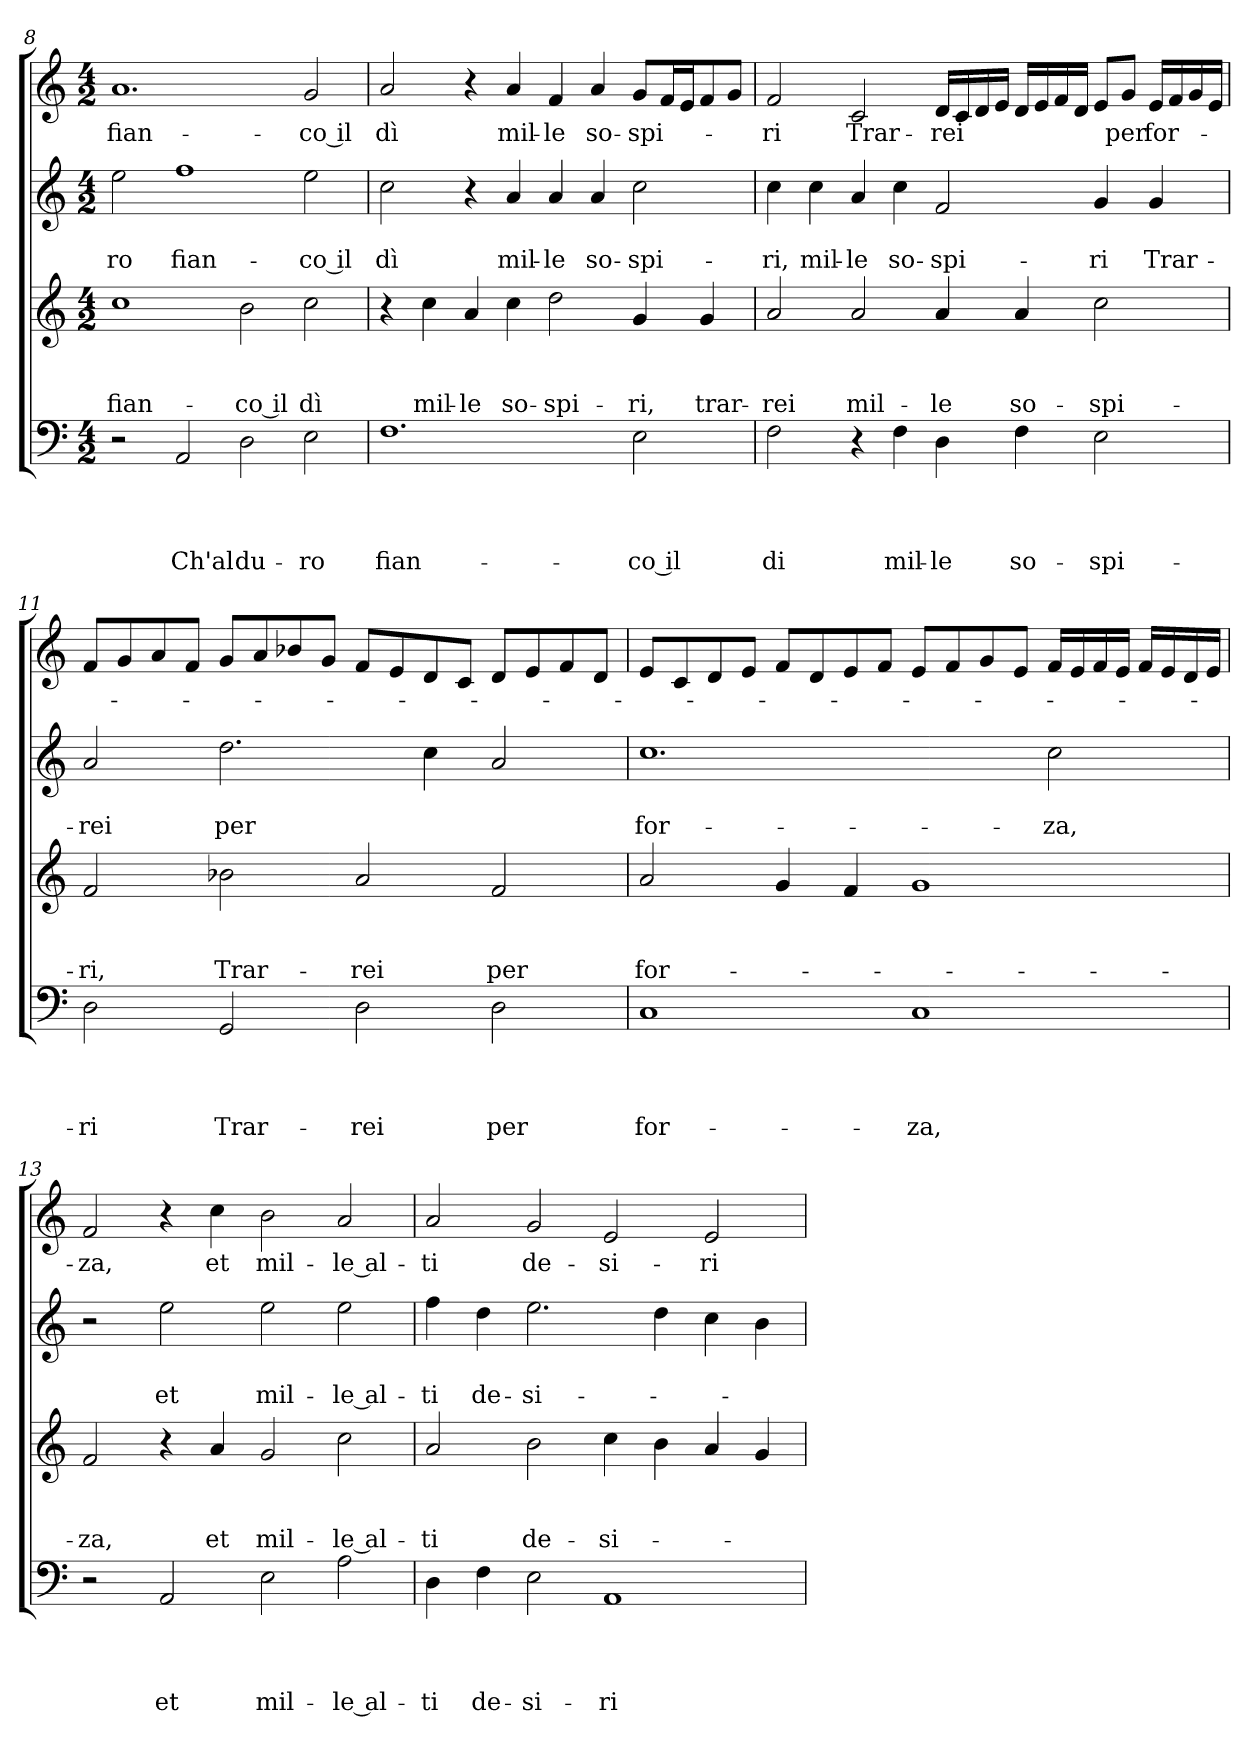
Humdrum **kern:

**kern	**text	**text	**text	**text	**kern	**text	**text	**text	**kern	**text	**text	**kern	**text
*part4	*part4	*part4	*part4	*part4	*part3	*part3	*part3	*part3	*part2	*part2	*part2	*part1	*part1
*staff4	*staff4	*staff4	*staff4	*staff4	*staff3	*staff3	*staff3	*staff3	*staff2	*staff2	*staff2	*staff1	*staff1
*clefF4	*	*	*	*	*clefG2	*	*	*	*clefG2	*	*	*clefG2	*
*	*	*	*	*	*ITrd7c12	*	*	*	*ITrd7c12	*	*	*	*
*k[]	*	*	*	*	*k[]	*	*	*	*k[]	*	*	*k[]	*
*C:	*	*	*	*	*C:	*	*	*	*C:	*	*	*C:	*
*M4/2	*	*	*	*	*M4/2	*	*	*	*M4/2	*	*	*M4/2	*
=8	=8	=8	=8	=8	=8	=8	=8	=8	=8	=8	=8	=8	=8
!	!	!	!	!	!	!	!	!LO:LY:b	!	!	!LO:LY:b	!	!LO:LY:b
2r	.	.	.	.	1c	.	.	fian-	2e\	.	-ro	1.a	fian-
!	!	!	!	!LO:LY:b	!	!	!	!	!	!	!LO:LY:b	!	!
2AA/	.	.	.	Ch'al	.	.	.	.	1f	.	fian-	.	.
!	!	!	!	!LO:LY:b	!	!	!	!LO:LY:b	!	!	!	!	!
2D\	.	.	.	du-	2B\	.	.	-co il	.	.	.	.	.
!	!	!	!	!LO:LY:b	!	!	!	!LO:LY:b	!	!	!LO:LY:b	!	!LO:LY:b
2E\	.	.	.	-ro	2c\	.	.	dì	2e\	.	-co il	2g/	-co il
=9	=9	=9	=9	=9	=9	=9	=9	=9	=9	=9	=9	=9	=9
!	!	!	!	!LO:LY:b	!	!	!	!	!	!	!LO:LY:b	!	!LO:LY:b
1.F	.	.	.	fian-	4r	.	.	.	2c\	.	dì	2a/	dì
!	!	!	!	!	!	!	!	!LO:LY:b	!	!	!	!	!
.	.	.	.	.	4c\	.	.	mil-	.	.	.	.	.
!	!	!	!	!	!	!	!	!LO:LY:b	!	!	!	!	!
.	.	.	.	.	4A/	.	.	-le	4r	.	.	4r	.
!	!	!	!	!	!	!	!	!LO:LY:b	!	!	!LO:LY:b	!	!LO:LY:b
.	.	.	.	.	4c\	.	.	so-	4A/	.	mil-	4a/	mil-
!	!	!	!	!	!	!	!	!LO:LY:b	!	!	!LO:LY:b	!	!LO:LY:b
.	.	.	.	.	2d\	.	.	-spi-	4A/	.	-le	4f/	-le
!	!	!	!	!	!	!	!	!	!	!	!LO:LY:b	!	!LO:LY:b
.	.	.	.	.	.	.	.	.	4A/	.	so-	4a/	so-
!	!	!	!	!LO:LY:b	!	!	!	!LO:LY:b	!	!	!LO:LY:b	!	!LO:LY:b
2E\	.	.	.	-co il	4G/	.	.	-ri,	2c\	.	-spi-	8g/L	-spi-
.	.	.	.	.	.	.	.	.	.	.	.	16f/L	.
.	.	.	.	.	.	.	.	.	.	.	.	16e/J	.
!	!	!	!	!	!	!	!	!LO:LY:b	!	!	!	!	!
.	.	.	.	.	4G/	.	.	trar-	.	.	.	8f/	.
.	.	.	.	.	.	.	.	.	.	.	.	8g/J	.
!!LO:PB:g=z
=10	=10	=10	=10	=10	=10	=10	=10	=10	=10	=10	=10	=10	=10
!	!	!	!	!LO:LY:b	!	!	!	!LO:LY:b	!	!	!LO:LY:b	!	!LO:LY:b
2F\	.	.	.	di	2A/	.	.	-rei	4c\	.	-ri,	2f/	-ri
!	!	!	!	!	!	!	!	!	!	!	!LO:LY:b	!	!
.	.	.	.	.	.	.	.	.	4c\	.	mil-	.	.
!	!	!	!	!	!	!	!	!LO:LY:b	!	!	!LO:LY:b	!	!LO:LY:b
4r	.	.	.	.	2A/	.	.	mil-	4A/	.	-le	2c/	Trar-
!	!	!	!	!LO:LY:b	!	!	!	!	!	!	!LO:LY:b	!	!
4F\	.	.	.	mil-	.	.	.	.	4c\	.	so-	.	.
!	!	!	!	!LO:LY:b	!	!	!	!LO:LY:b	!	!	!LO:LY:b	!	!LO:LY:b
4D\	.	.	.	-le	4A/	.	.	-le	2F/	.	-spi-	16d/LL	-rei
.	.	.	.	.	.	.	.	.	.	.	.	16c/	.
.	.	.	.	.	.	.	.	.	.	.	.	16d/	.
.	.	.	.	.	.	.	.	.	.	.	.	16e/JJ	.
!	!	!	!	!LO:LY:b	!	!	!	!LO:LY:b	!	!	!	!	!
4F\	.	.	.	so-	4A/	.	.	so-	.	.	.	16d/LL	.
.	.	.	.	.	.	.	.	.	.	.	.	16e/	.
.	.	.	.	.	.	.	.	.	.	.	.	16f/	.
.	.	.	.	.	.	.	.	.	.	.	.	16d/JJ	.
!	!	!	!	!LO:LY:b	!	!	!	!LO:LY:b	!	!	!LO:LY:b	!	!
2E\	.	.	.	-spi-	2c\	.	.	-spi-	4G/	.	-ri	8e/L	.
!	!	!	!	!	!	!	!	!	!	!	!	!	!LO:LY:b
.	.	.	.	.	.	.	.	.	.	.	.	8g/J	per
!	!	!	!	!	!	!	!	!	!	!	!LO:LY:b	!	!LO:LY:b
.	.	.	.	.	.	.	.	.	4G/	.	Trar-	16e/LL	for-
.	.	.	.	.	.	.	.	.	.	.	.	16f/	.
.	.	.	.	.	.	.	.	.	.	.	.	16g/	.
.	.	.	.	.	.	.	.	.	.	.	.	16e/JJ	.
=11	=11	=11	=11	=11	=11	=11	=11	=11	=11	=11	=11	=11	=11
!	!	!	!	!LO:LY:b	!	!	!	!LO:LY:b	!	!	!LO:LY:b	!	!
2D\	.	.	.	-ri	2F/	.	.	-ri,	2A/	.	-rei	8f/L	.
.	.	.	.	.	.	.	.	.	.	.	.	8g/	.
.	.	.	.	.	.	.	.	.	.	.	.	8a/	.
.	.	.	.	.	.	.	.	.	.	.	.	8f/J	.
!	!	!	!	!LO:LY:b	!	!	!	!LO:LY:b	!	!	!LO:LY:b	!	!
2GG/	.	.	.	Trar-	2B-i\	.	.	Trar-	2.d\	.	per	8g/L	.
.	.	.	.	.	.	.	.	.	.	.	.	8a/	.
.	.	.	.	.	.	.	.	.	.	.	.	8b-i/	.
.	.	.	.	.	.	.	.	.	.	.	.	8g/J	.
!	!	!	!	!LO:LY:b	!	!	!	!LO:LY:b	!	!	!	!	!
2D\	.	.	.	-rei	2A/	.	.	-rei	.	.	.	8f/L	.
.	.	.	.	.	.	.	.	.	.	.	.	8e/	.
.	.	.	.	.	.	.	.	.	4c\	.	.	8d/	.
.	.	.	.	.	.	.	.	.	.	.	.	8c/J	.
!	!	!	!	!LO:LY:b	!	!	!	!LO:LY:b	!	!	!	!	!
2D\	.	.	.	per	2F/	.	.	per	2A/	.	.	8d/L	.
.	.	.	.	.	.	.	.	.	.	.	.	8e/	.
.	.	.	.	.	.	.	.	.	.	.	.	8f/	.
.	.	.	.	.	.	.	.	.	.	.	.	8d/J	.
!!LO:LB:g=z
=12	=12	=12	=12	=12	=12	=12	=12	=12	=12	=12	=12	=12	=12
!	!	!	!	!LO:LY:b	!	!	!	!LO:LY:b	!	!	!LO:LY:b	!	!
1C	.	.	.	for-	2A/	.	.	for-	1.c	.	for-	8e/L	.
.	.	.	.	.	.	.	.	.	.	.	.	8c/	.
.	.	.	.	.	.	.	.	.	.	.	.	8d/	.
.	.	.	.	.	.	.	.	.	.	.	.	8e/J	.
.	.	.	.	.	4G/	.	.	.	.	.	.	8f/L	.
.	.	.	.	.	.	.	.	.	.	.	.	8d/	.
.	.	.	.	.	4F/	.	.	.	.	.	.	8e/	.
.	.	.	.	.	.	.	.	.	.	.	.	8f/J	.
!	!	!	!	!LO:LY:b	!	!	!	!	!	!	!	!	!
1C	.	.	.	-za,	1G	.	.	.	.	.	.	8e/L	.
.	.	.	.	.	.	.	.	.	.	.	.	8f/	.
.	.	.	.	.	.	.	.	.	.	.	.	8g/	.
.	.	.	.	.	.	.	.	.	.	.	.	8e/J	.
!	!	!	!	!	!	!	!	!	!	!	!LO:LY:b	!	!
.	.	.	.	.	.	.	.	.	2c\	.	-za,	16f/LL	.
.	.	.	.	.	.	.	.	.	.	.	.	16e/	.
.	.	.	.	.	.	.	.	.	.	.	.	16f/	.
.	.	.	.	.	.	.	.	.	.	.	.	16e/JJ	.
.	.	.	.	.	.	.	.	.	.	.	.	16f/LL	.
.	.	.	.	.	.	.	.	.	.	.	.	16e/	.
.	.	.	.	.	.	.	.	.	.	.	.	16d/	.
.	.	.	.	.	.	.	.	.	.	.	.	16e/JJ	.
=13	=13	=13	=13	=13	=13	=13	=13	=13	=13	=13	=13	=13	=13
!	!	!	!	!	!	!	!	!LO:LY:b	!	!	!	!	!LO:LY:b
2r	.	.	.	.	2F/	.	.	-za,	2r	.	.	2f/	-za,
!	!	!	!	!LO:LY:b	!	!	!	!	!	!	!LO:LY:b	!	!
2AA/	.	.	.	et	4r	.	.	.	2e\	.	et	4r	.
!	!	!	!	!	!	!	!	!LO:LY:b	!	!	!	!	!LO:LY:b
.	.	.	.	.	4A/	.	.	et	.	.	.	4cc\	et
!	!	!	!	!LO:LY:b	!	!	!	!LO:LY:b	!	!	!LO:LY:b	!	!LO:LY:b
2E\	.	.	.	mil-	2G/	.	.	mil-	2e\	.	mil-	2b\	mil-
!	!	!	!	!LO:LY:b	!	!	!	!LO:LY:b	!	!	!LO:LY:b	!	!LO:LY:b
2A\	.	.	.	-le al-	2c\	.	.	-le al-	2e\	.	-le al-	2a/	-le al-
=14	=14	=14	=14	=14	=14	=14	=14	=14	=14	=14	=14	=14	=14
!	!	!	!	!LO:LY:b	!	!	!	!LO:LY:b	!	!	!LO:LY:b	!	!LO:LY:b
4D\	.	.	.	-ti	2A/	.	.	-ti	4f\	.	-ti	2a/	-ti
!	!	!	!	!LO:LY:b	!	!	!	!	!	!	!LO:LY:b	!	!
4F\	.	.	.	de-	.	.	.	.	4d\	.	de-	.	.
!	!	!	!	!LO:LY:b	!	!	!	!LO:LY:b	!	!	!LO:LY:b	!	!LO:LY:b
2E\	.	.	.	-si-	2B\	.	.	de-	2.e\	.	-si-	2g/	de-
!	!	!	!	!LO:LY:b	!	!	!	!LO:LY:b	!	!	!	!	!LO:LY:b
1AA	.	.	.	-ri	4c\	.	.	-si-	.	.	.	2e/	-si-
.	.	.	.	.	4B\	.	.	.	4d\	.	.	.	.
!	!	!	!	!	!	!	!	!	!	!	!	!	!LO:LY:b
.	.	.	.	.	4A/	.	.	.	4c\	.	.	2e/	-ri
.	.	.	.	.	4G/	.	.	.	4B\	.	.	.	.
=	=	=	=	=	=	=	=	=	=	=	=	=	=
*-	*-	*-	*-	*-	*-	*-	*-	*-	*-	*-	*-	*-	*-
